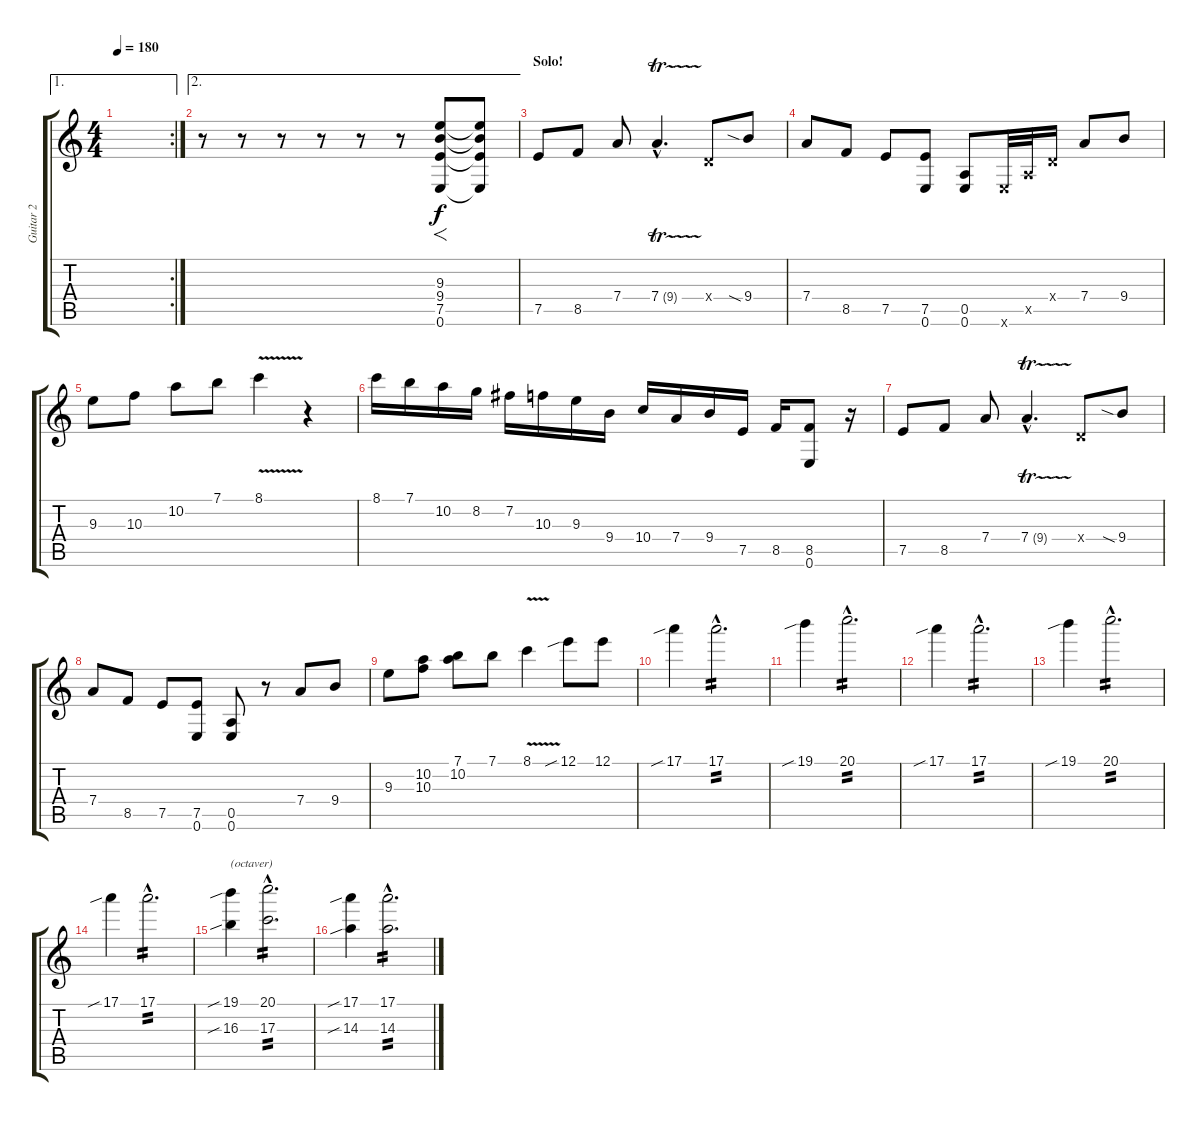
\track ("Guitar 2" "Guitar 2") {instrument distortionguitar}
\staff {score tabs}
\tuning (E4 B3 G3 D3 A2 E2) {hide}
\ae 1
\rc 2
\ts (4 4)
\tempo 180
\clef g2
\ks c
|
\ae 2
r.8 r.8 r.8 r.8 r.8 r.8 (9.3 9.4 7.5 0.6).8{f} (9.3{t} 9.4{t} 7.5{t} 0.6{t}).8 |
\section ("" "Solo!")
7.5.8 8.5.8 7.4.8 7.4{tr (9 16) hac}.4{d} 0.4{x}.8 9.4{sia}.8 |
7.4.8 8.5.8 7.5.8 (7.5 0.6).8 (0.5 0.6).8 0.6{x}.32 0.5{x}.32 0.4{x}.16 7.4.8 9.4.8 |
9.3.8 10.3.8 10.2.8 7.1.8 8.1{v}.4 r.4 |
8.1.16 7.1.16 10.2.16 8.2.16 7.2.16 10.3.16 9.3.16 9.4.16 10.4.16 7.4.16 9.4.16 7.5.16 8.5.16 (8.5 0.6).8 r.16 |
7.5.8 8.5.8 7.4.8 7.4{tr (9 16) hac}.4{d} 0.4{x}.8 9.4{sia}.8 |
7.4.8 8.5.8 7.5.8 (7.5 0.6).8 (0.5 0.6).8 r.8 7.4.8 9.4.8 |
9.3.8 (10.2 10.3).8 (7.1 10.2).8 7.1.8 8.1{v}.4 12.1{sib}.8 12.1.8 |
17.1{sib}.4 17.1{hac}.2{d tp 2} |
19.1{sib}.4 20.1{hac}.2{d tp 2} |
17.1{sib}.4 17.1{hac}.2{d tp 2} |
19.1{sib}.4 20.1{hac}.2{d tp 2} |
17.1{sib}.4 17.1{hac}.2{d tp 2} |
(19.1{sib} 16.3{sib}).4{txt "(octaver)"} (20.1{hac} 17.3{hac}).2{d tp 2} |
(17.1{sib} 14.3{sib}).4 (17.1{hac} 14.3{hac}).2{d tp 2}
